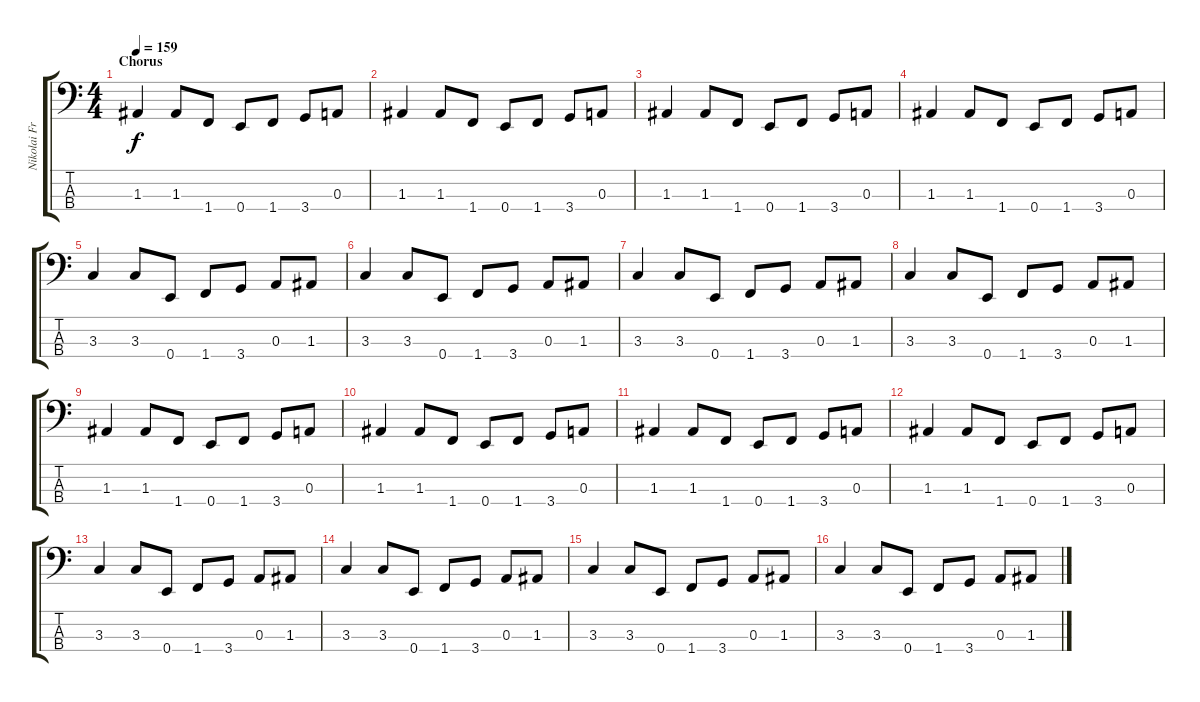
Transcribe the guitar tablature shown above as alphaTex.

\track ("Nikolai Fraiture" "Nikolai Fr") {instrument electricbassfinger}
\staff {score tabs}
\tuning (G2 D2 A1 E1) {hide}
\ts (4 4)
\section ("" "Chorus")
\tempo 159
\clef f4
\ks c
1.3.4{dy f} 1.3.8 1.4.8 0.4.8 1.4.8 3.4.8 0.3.8 |
1.3.4 1.3.8 1.4.8 0.4.8 1.4.8 3.4.8 0.3.8 |
1.3.4 1.3.8 1.4.8 0.4.8 1.4.8 3.4.8 0.3.8 |
1.3.4 1.3.8 1.4.8 0.4.8 1.4.8 3.4.8 0.3.8 |
3.3.4 3.3.8 0.4.8 1.4.8 3.4.8 0.3.8 1.3.8 |
3.3.4 3.3.8 0.4.8 1.4.8 3.4.8 0.3.8 1.3.8 |
3.3.4 3.3.8 0.4.8 1.4.8 3.4.8 0.3.8 1.3.8 |
3.3.4 3.3.8 0.4.8 1.4.8 3.4.8 0.3.8 1.3.8 |
1.3.4 1.3.8 1.4.8 0.4.8 1.4.8 3.4.8 0.3.8 |
1.3.4 1.3.8 1.4.8 0.4.8 1.4.8 3.4.8 0.3.8 |
1.3.4 1.3.8 1.4.8 0.4.8 1.4.8 3.4.8 0.3.8 |
1.3.4 1.3.8 1.4.8 0.4.8 1.4.8 3.4.8 0.3.8 |
3.3.4 3.3.8 0.4.8 1.4.8 3.4.8 0.3.8 1.3.8 |
3.3.4 3.3.8 0.4.8 1.4.8 3.4.8 0.3.8 1.3.8 |
3.3.4 3.3.8 0.4.8 1.4.8 3.4.8 0.3.8 1.3.8 |
3.3.4 3.3.8 0.4.8 1.4.8 3.4.8 0.3.8 1.3.8
